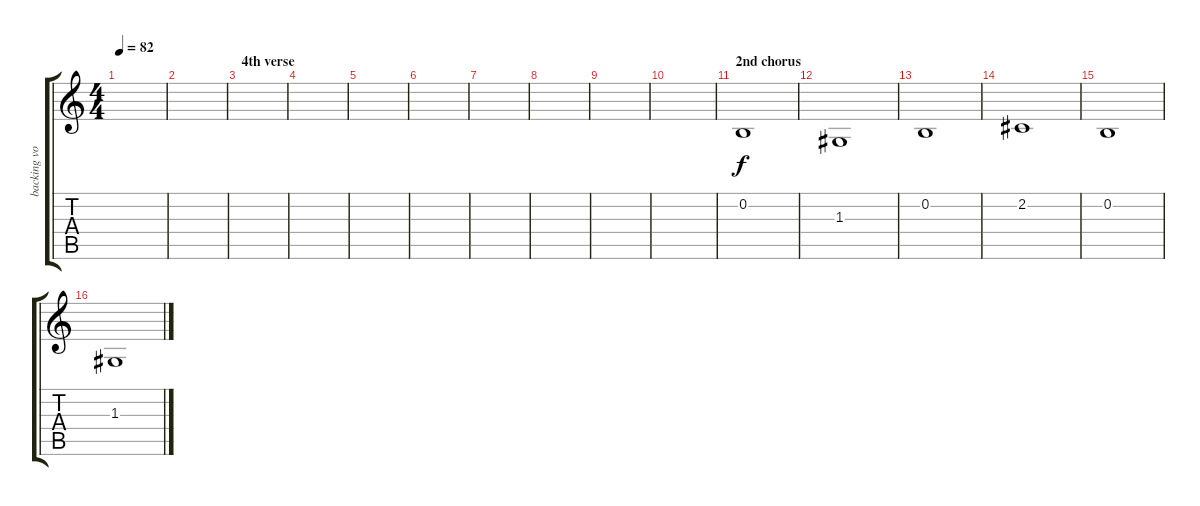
\track ("backing vocals (joshua homme)" "backing vo") {instrument lead6voice}
\staff {score tabs}
\tuning (E4 B3 G3 D3 A2 E2) {hide}
\ts (4 4)
\tempo 82
\clef g2
\ks c
|
|
\section ("" "4th verse")
|
|
|
|
|
|
|
|
\section ("" "2nd chorus")
0.2.1 |
1.3.1 |
0.2.1 |
2.2.1 |
0.2.1 |
1.3.1
